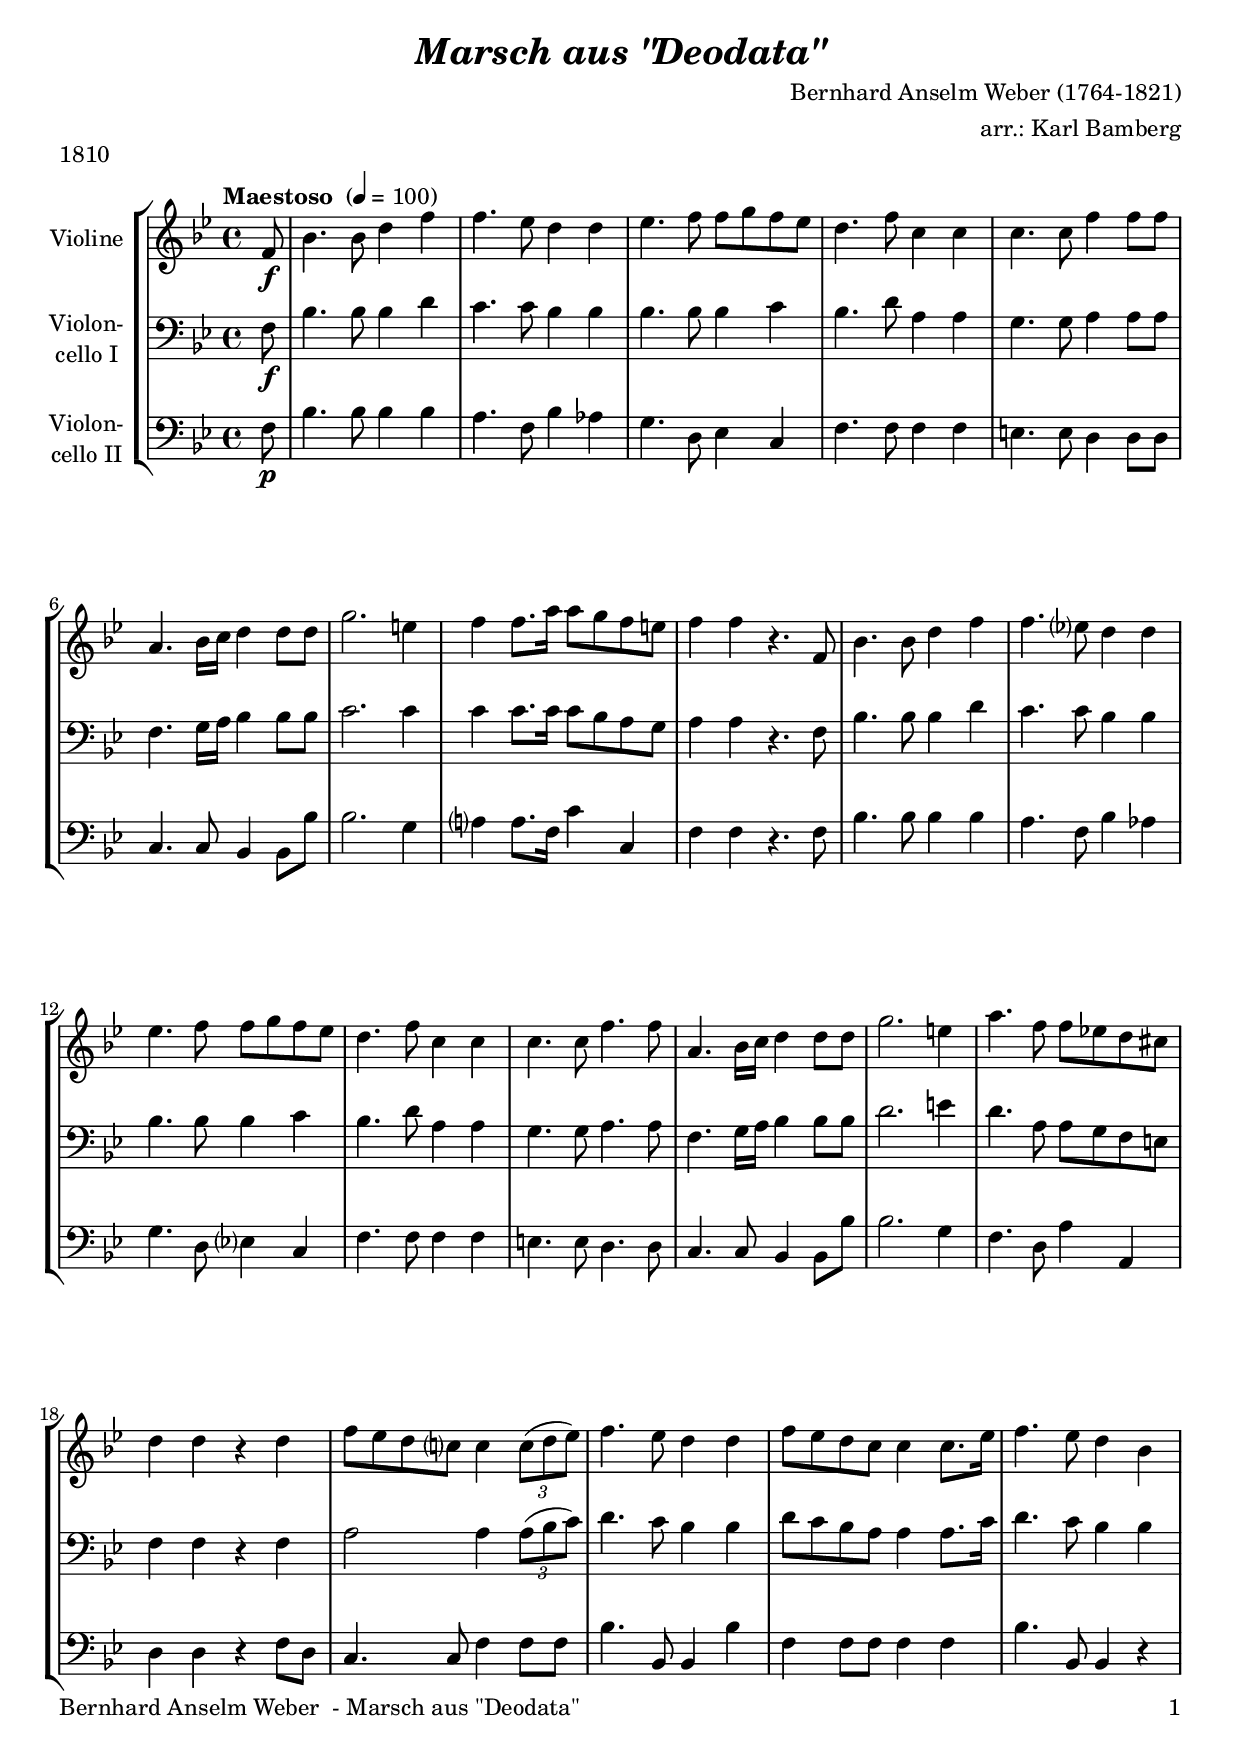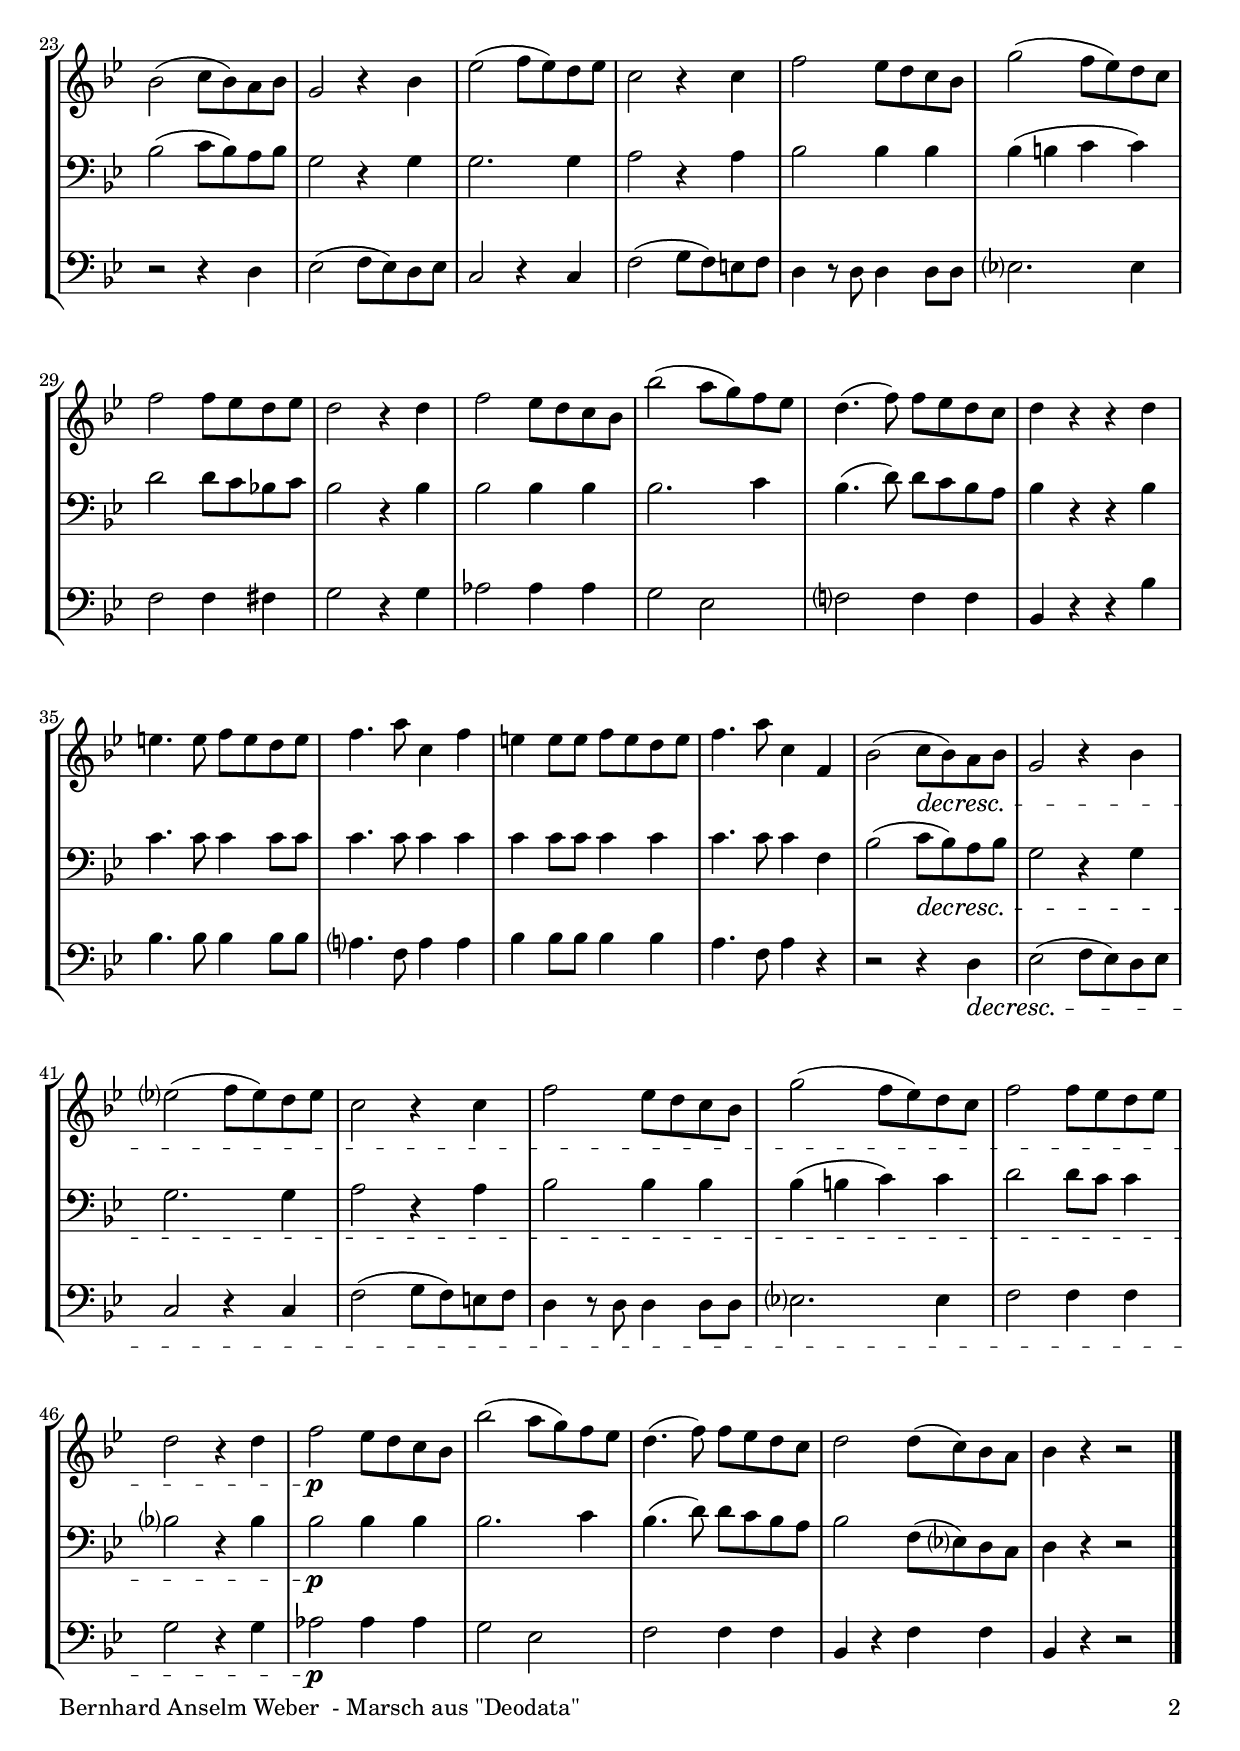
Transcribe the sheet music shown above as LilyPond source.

\version "2.22.0"
\include "deutsch.ly"

#(set-global-staff-size 20)

\header {
  title     = \markup \bold \italic "Marsch aus \"Deodata\""
  composer  = "Bernhard Anselm Weber (1764-1821)"
  arranger  = "arr.: Karl Bamberg"
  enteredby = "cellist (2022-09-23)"
  piece     = "1810"
}

voiceconsts = {
  \key b \major
  \time 4/4
  \clef "bass"
%  \numericTimeSignature
  \compressEmptyMeasures
  % Set default beaming for all staves
%  \set Timing.beamExceptions = #'()
%  \set Timing.baseMoment     = #(ly:make-moment 1 4)
%  \set Timing.beatStructure  = #'(1 1 1)
  \tempo "Maestoso " 4=100
}

mivl = "violin"
miba = "cello"

boxa = { \bar "||" \mark \markup \box \italic "A" }
boxb = { \bar "||" \mark \markup \box \italic "B" }

va = \relative c' {
  \voiceconsts
  \clef "treble"

  \partial 8 f8\f
  b4. b8 d4 f
  f4. es8 d4 d
  es4. f8 f g f es
  d4. f8 c4 c
  c4. c8 f4 f8 f

  a,4. b16 c d4 d8 d
  g2. e4
  f f8. a16 a8 g f e
  f4 f r4. f,8
  b4. b8 d4 f

  f4. es?8 d4 d
  es4. f8 f g f es
  d4. f8 c4 c
  c4. c8 f4. f8
  a,4. b16 c d4 d8 d

  g2. e4
  a4. f8 f es! d cis
  d4 d r d
  f8 es d c? c4 \tuplet 3/2 4 { c8( d es) }
  f4. es8 d4 d

  f8 es d c c4 c8. es16
  f4. es8 d4 b
  b2( c8 b) a b

  g2 r4 b
  es2( f8 es) d es

  c2 r4 c
  f2 es8 d c b
  g'2( f8 es) d c
  f2 f8 es d es
  d2 r4 d
  f2 es8 d c b

  b'2( a8 g) f es
  d4.( f8) f es d c
  d4 r r d
  e4. e8 f e d e
  f4. a8 c,4 f

  e e8 e f e d e
  f4. a8 c,4 f,
  b2( c8\decresc b) a b
  g2 r4 b
  es?2( f8 es) d es


  c2 r4 c
  f2 es8 d c b
  g'2( f8 es) d c
  f2 f8 es d es
  d2 r4 d

  f2\p es8 d c b
  b'2( a8 g) f es
  d4.( f8) f es d c
  d2 d8( c) b a
  b4 r r2 \bar "|."
}

vb = \relative c {
  \voiceconsts

  \partial 8 f8\f
  b4. b8 b4 d
  c4. c8 b4 b
  b4. b8 b4 c
  b4. d8 a4 a
  g4. g8 a4 a8 a

  f4. g16 a b4 b8 b
  c2. c4
  c c8. c16 c8 b a g
  a4 a r4. f8
  b4. b8 b4 d

  c4. c8 b4 b
  b4. b8 b4 c
  b4. d8 a4 a
  g4. g8 a4. a8
  f4. g16 a b4 b8 b

  d2. e4
  d4. a8 a g f e
  f4 f r f
  a2 a4 \tuplet 3/2 4 { a8( b c) }
  d4. c8 b4 b

  d8 c b a a4 a8. c16
  d4. c8 b4 b
  b2( c8 b) a b
  g2 r4 g
  g2. g4

  a2 r4 a
  b2 b4 b
  b( h c c)
  d2 d8 c b! c
  b2 r4 b
  b2 b4 b

  b2. c4
  b4.( d8) d c b a
  b4 r r b
  c4. c8 c4 c8 c
  c4. c8 c4 c

  c c8 c c4 c
  c4. c8 c4 f,
  b2( c8\decresc b) a b
  g2 r4 g
  g2. g4
  a2 r4 a

  b2 b4 b
  b( h c) c
  d2 d8 c c4
  b?2 r4 b
  b2\p b4 b

  b2. c4
  b4.( d8) d c b a
  b2 f8( es?) d c
  d4 r r2 \bar "|."
}

vc = \relative c {
  \voiceconsts

  \partial 8 f8\p
  b4. b8 b4 b
  a4. f8 b4 as
  g4. d8 es4 c
  f4. f8 f4 f

  e4. e8 d4 d8 d
  c4. c8 b4 b8 b'
  b2. g4
  a? a8. f16 c'4 c,
  f f r4. f8

  b4. b8 b4 b
  a4. f8 b4 as
  g4. d8 es?4 c
  f4. f8 f4 f
  e4. e8 d4. d8

  c4. c8 b4 b8 b'
  b2. g4
  f4. d8 a'4 a,
  d d r f8 d
  c4. c8 f4 f8 f

  b4. b,8 b4 b'
  f f8 f f4 f
  b4. b,8 b4 r
  r2 r4 d
  es2( f8 es) d es

  c2 r4 c
  f2( g8 f) e f
  d4 r8 d d4 d8 d
  es?2. es4
  f2 f4 fis

  g2 r4 g
  as2 as4 as
  g2 es
  f? f4 f
  b, r r b'
  b4. b8 b4 b8 b

  a?4. f8 a4 a
  b b8 b b4 b
  a4. f8 a4 r
  r2 r4 d,\decresc
  es2( f8 es) d es

  c2 r4 c
  f2( g8 f) e f
  d4 r8 d d4 d8 d
  es?2. es4
  f2 f4 f
  g2 r4 g

  as2\p as4 as
  g2 es
  f f4 f
  b, r f' f
  b, r r2 \bar "|."
}


music = \new StaffGroup <<
      \new Staff {
	\set Staff.midiInstrument = \mivl
	\set Staff.instrumentName = \markup \center-column { "Violine" }
	\transpose b b { \va }
      }

      \new Staff {
	\set Staff.midiInstrument = \miba
	\set Staff.instrumentName = \markup \center-column { "Violon-" "cello I" }
	\transpose b b { \vb }
      }

      \new Staff {
	\set Staff.midiInstrument = \miba
	\set Staff.instrumentName = \markup \center-column { "Violon-" "cello II" }
	\transpose b b { \vc }
      }
>>

\book {
   \paper {
    print-page-number = ##t
    print-first-page-number = ##t
    ragged-last-bottom = ##f
    oddHeaderMarkup = \markup \null
    evenHeaderMarkup = \markup \null
    oddFooterMarkup = \markup {
      \fill-line {
        \on-the-fly #print-page-number-check-first
        "Bernhard Anselm Weber  - Marsch aus \"Deodata\"" \fromproperty #'page:page-number-string
      }
    }
    evenFooterMarkup = \oddFooterMarkup
  } \score {
    \music
    \layout {}
  }

  \score {
    \unfoldRepeats \music

    \midi {
      \context {
        \Score
      }
    }
  }
}